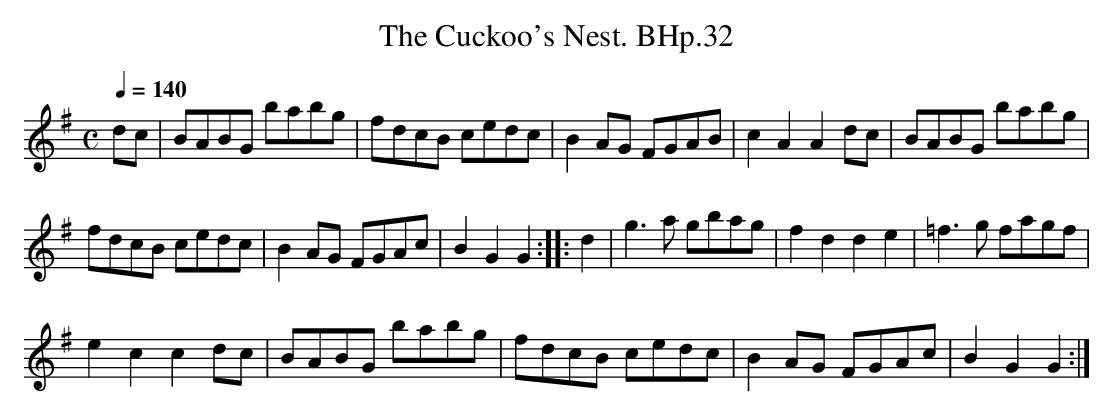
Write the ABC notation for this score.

X:1
T:Cuckoo's Nest. BHp.32, The
M:C
L:1/8
Q:1/4=140
K:G
dc|BABG babg|fdcB cedc|B2AG FGAB|c2A2A2dc|BABG babg|
fdcB cedc|B2AG FGAc|B2G2G2::d2|g3a gbag|f2d2d2e2|=f3g fagf|
e2c2c2dc|BABG babg|fdcB cedc|B2AG FGAc|B2G2G2:|
